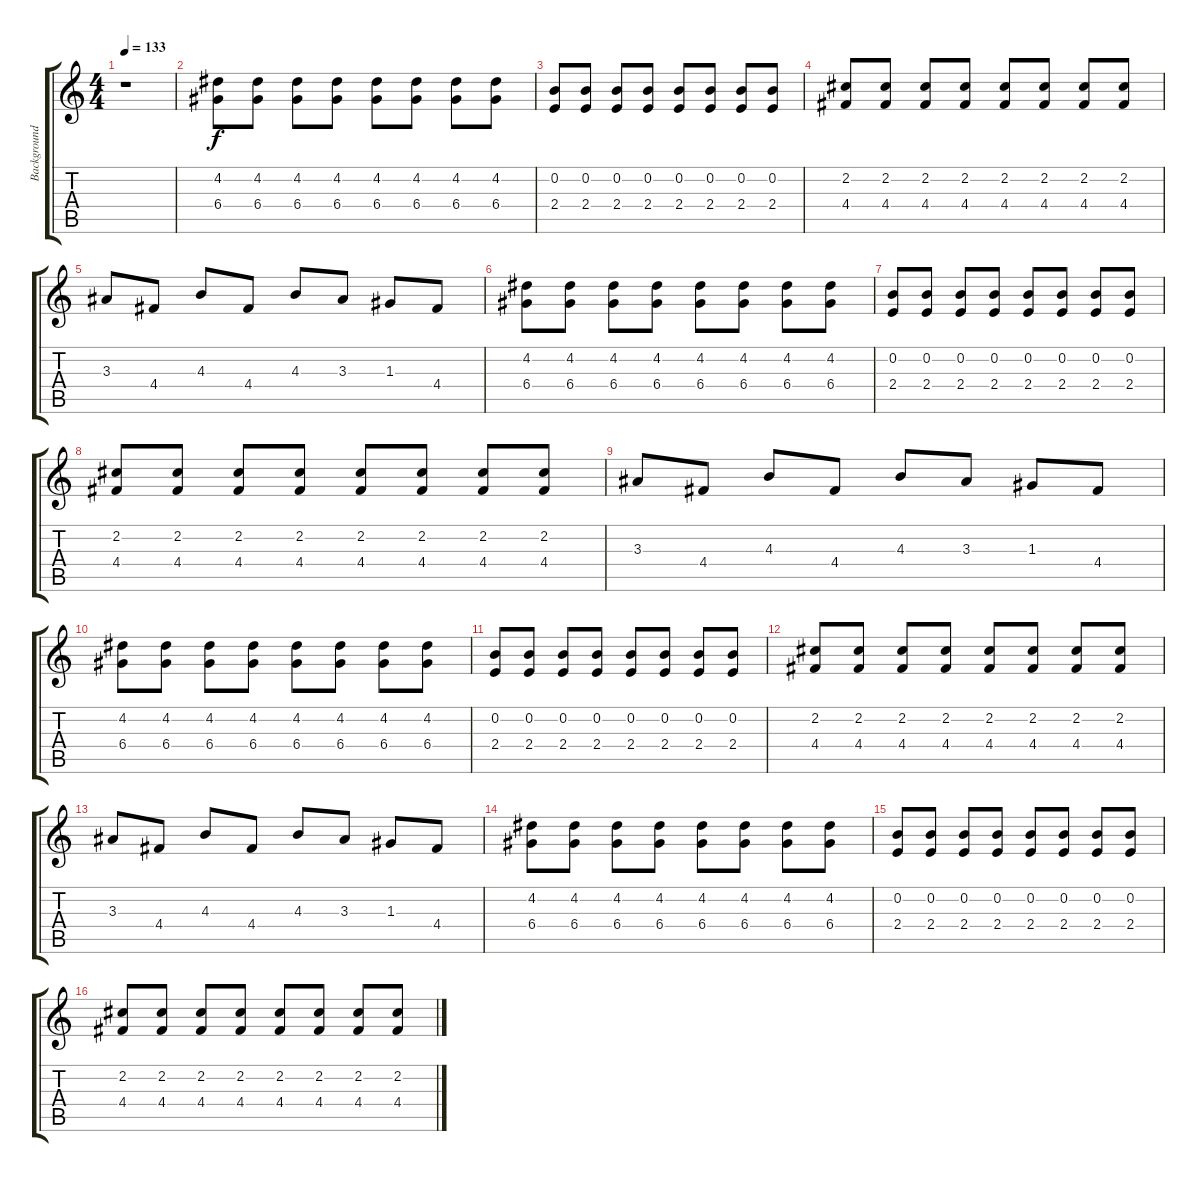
\track ("Background guitar" "Background") {instrument electricguitarclean}
\staff {score tabs}
\tuning (E4 B3 G3 D3 A2 E2) {hide}
\ts (4 4)
\tempo 133
\clef g2
\ks c
r.1{dy f instrument electricguitarclean} |
(4.2 6.4).8 (4.2 6.4).8 (4.2 6.4).8 (4.2 6.4).8 (4.2 6.4).8 (4.2 6.4).8 (4.2 6.4).8 (4.2 6.4).8 |
(0.2 2.4).8 (0.2 2.4).8 (0.2 2.4).8 (0.2 2.4).8 (0.2 2.4).8 (0.2 2.4).8 (0.2 2.4).8 (0.2 2.4).8 |
(2.2 4.4).8 (2.2 4.4).8 (2.2 4.4).8 (2.2 4.4).8 (2.2 4.4).8 (2.2 4.4).8 (2.2 4.4).8 (2.2 4.4).8 |
3.3.8 4.4.8 4.3.8 4.4.8 4.3.8 3.3.8 1.3.8 4.4.8 |
(4.2 6.4).8 (4.2 6.4).8 (4.2 6.4).8 (4.2 6.4).8 (4.2 6.4).8 (4.2 6.4).8 (4.2 6.4).8 (4.2 6.4).8 |
(0.2 2.4).8 (0.2 2.4).8 (0.2 2.4).8 (0.2 2.4).8 (0.2 2.4).8 (0.2 2.4).8 (0.2 2.4).8 (0.2 2.4).8 |
(2.2 4.4).8 (2.2 4.4).8 (2.2 4.4).8 (2.2 4.4).8 (2.2 4.4).8 (2.2 4.4).8 (2.2 4.4).8 (2.2 4.4).8 |
3.3.8 4.4.8 4.3.8 4.4.8 4.3.8 3.3.8 1.3.8 4.4.8 |
(4.2 6.4).8 (4.2 6.4).8 (4.2 6.4).8 (4.2 6.4).8 (4.2 6.4).8 (4.2 6.4).8 (4.2 6.4).8 (4.2 6.4).8 |
(0.2 2.4).8 (0.2 2.4).8 (0.2 2.4).8 (0.2 2.4).8 (0.2 2.4).8 (0.2 2.4).8 (0.2 2.4).8 (0.2 2.4).8 |
(2.2 4.4).8 (2.2 4.4).8 (2.2 4.4).8 (2.2 4.4).8 (2.2 4.4).8 (2.2 4.4).8 (2.2 4.4).8 (2.2 4.4).8 |
3.3.8 4.4.8 4.3.8 4.4.8 4.3.8 3.3.8 1.3.8 4.4.8 |
(4.2 6.4).8 (4.2 6.4).8 (4.2 6.4).8 (4.2 6.4).8 (4.2 6.4).8 (4.2 6.4).8 (4.2 6.4).8 (4.2 6.4).8 |
(0.2 2.4).8 (0.2 2.4).8 (0.2 2.4).8 (0.2 2.4).8 (0.2 2.4).8 (0.2 2.4).8 (0.2 2.4).8 (0.2 2.4).8 |
(2.2 4.4).8 (2.2 4.4).8 (2.2 4.4).8 (2.2 4.4).8 (2.2 4.4).8 (2.2 4.4).8 (2.2 4.4).8 (2.2 4.4).8
